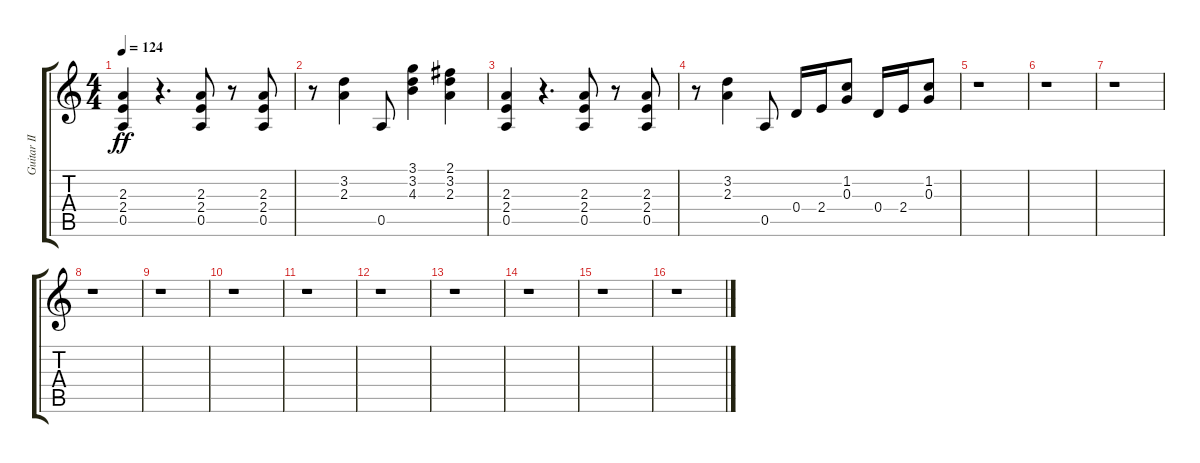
\track ("Guitar II" "Guitar II") {instrument distortionguitar}
\staff {score tabs}
\tuning (E4 B3 G3 D3 A2 E2) {hide}
\ts (4 4)
\tempo 124
\clef g2
\ks c
(2.3 2.4 0.5).4{dy ff} r.4{d} (2.3 2.4 0.5).8 r.8 (2.3 2.4 0.5).8 |
r.8 (3.2 2.3).4 0.5.8 (3.1 3.2 4.3).4 (2.1 3.2 2.3).4 |
(2.3 2.4 0.5).4 r.4{d} (2.3 2.4 0.5).8 r.8 (2.3 2.4 0.5).8 |
r.8 (3.2 2.3).4 0.5.8 0.4.16 2.4.16 (1.2 0.3).8 0.4.16 2.4.16 (1.2 0.3).8 |
r.1 |
r.1 |
r.1 |
r.1 |
r.1 |
r.1 |
r.1 |
r.1 |
r.1 |
r.1 |
r.1 |
r.1
